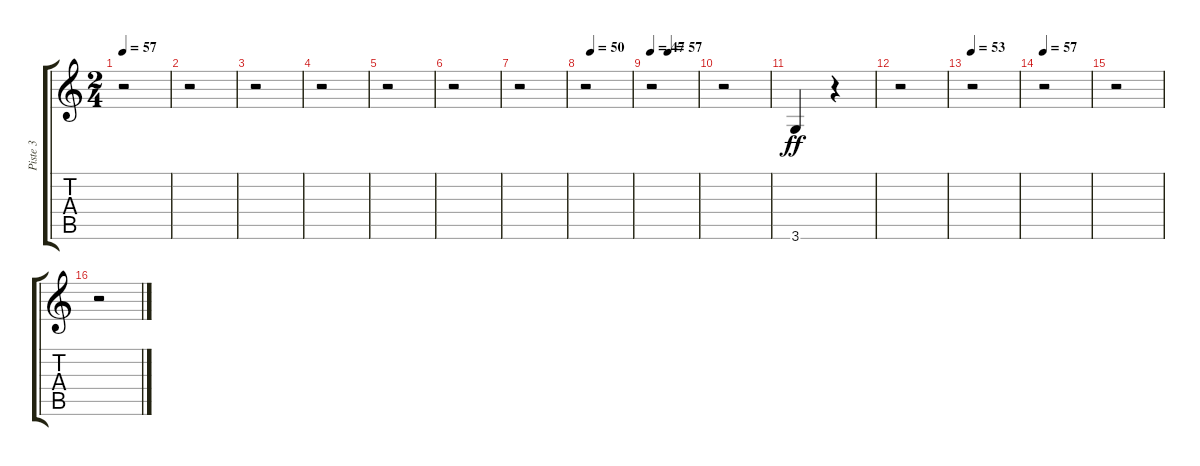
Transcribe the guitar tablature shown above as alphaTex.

\track ("Piste 3" "Piste 3") {instrument acousticguitarnylon}
\staff {score tabs}
\tuning (E4 B3 G3 D3 A2 E2) {hide}
\ts (2 4)
\tempo 57
\clef g2
\ks c
r.2{dy ff} |
r.2 |
r.2 |
r.2 |
r.2 |
r.2 |
r.2 |
\tempo (50 0.125)
r.2 |
\tempo 47
\tempo (57 0.375)
r.2 |
r.2 |
3.6.4 r.4 |
r.2 |
\tempo 53
r.2 |
\tempo 57
r.2 |
r.2 |
r.2
